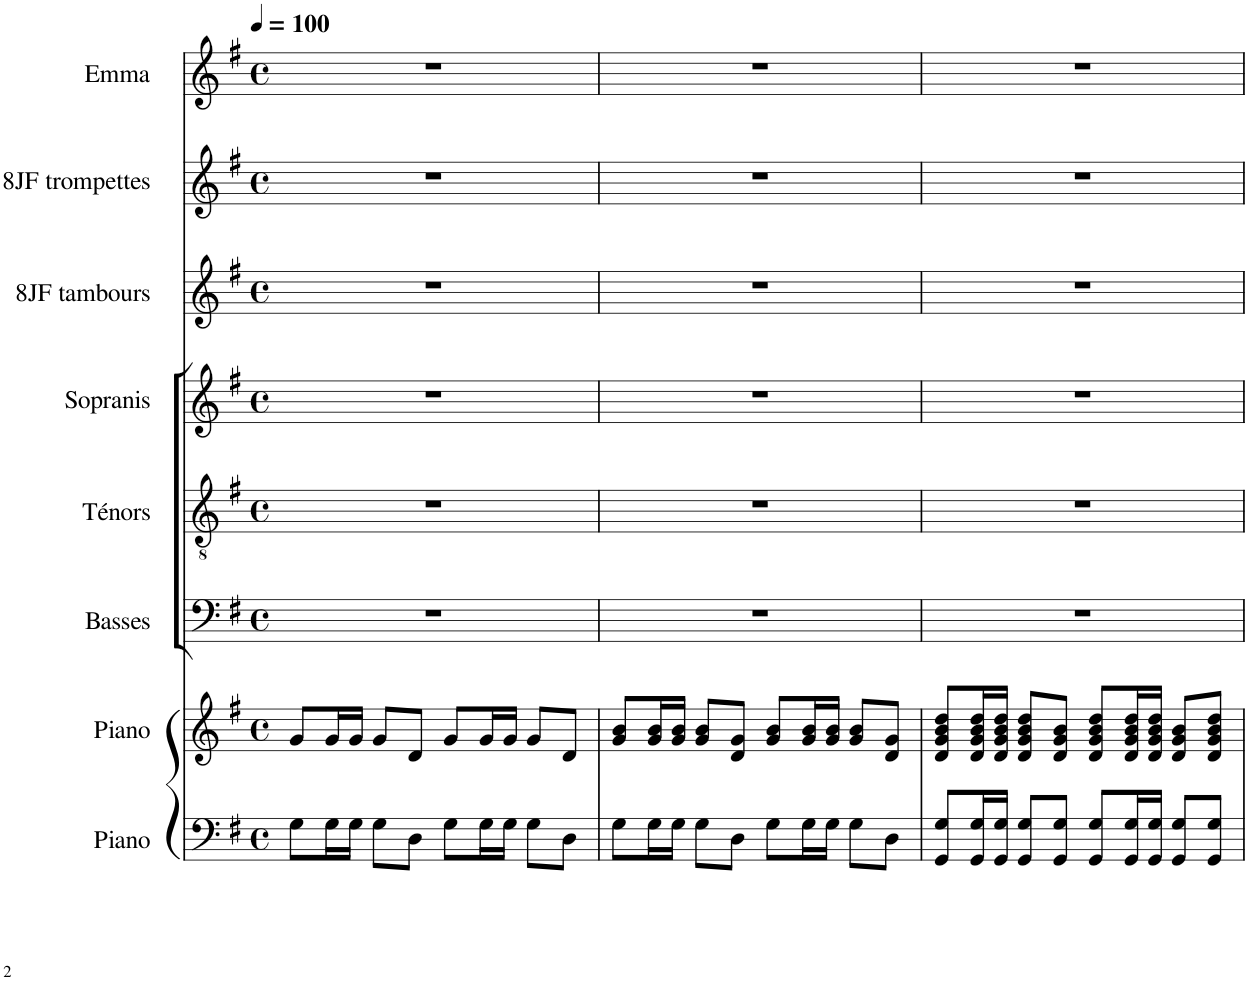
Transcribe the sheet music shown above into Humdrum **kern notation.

**kern	**kern	**kern	**kern	**kern	**kern	**kern	**kern
*part8	*part7	*part6	*part5	*part4	*part3	*part2	*part1
*staff8	*staff7	*staff6	*staff5	*staff4	*staff3	*staff2	*staff1
*I"Piano	*I"Piano	*I"Basses	*I"Ténors	*I"Sopranis	*I"8JF tambours	*I"8JF trompettes	*I"Emma
*I'Pia.	*I'Pia.	*I'B.	*I'T.	*I'S.	*I'8T.	*	*I'E.
*clefF4	*clefG2	*clefF4	*clefGv2	*clefG2	*clefG2	*clefG2	*clefG2
*	*Trd1c2	*	*	*	*	*Trd1c2	*Trd1c2
*k[f#]	*k[f#]	*k[f#]	*k[f#]	*k[f#]	*k[f#]	*k[f#]	*k[f#]
*M4/4	*M4/4	*M4/4	*M4/4	*M4/4	*M4/4	*M4/4	*M4/4
*met(c)	*met(c)	*met(c)	*met(c)	*met(c)	*met(c)	*met(c)	*met(c)
*MM100	*MM100	*MM100	*MM100	*MM100	*MM100	*MM100	*MM100
=1	=1	=1	=1	=1	=1	=1	=1
8G\L	8g/L	1r	1r	1r	1r	1r	1r
16G\L	16g/L	.	.	.	.	.	.
16G\JJ	16g/JJ	.	.	.	.	.	.
8G\L	8g/L	.	.	.	.	.	.
8D\J	8d/J	.	.	.	.	.	.
8G\L	8g/L	.	.	.	.	.	.
16G\L	16g/L	.	.	.	.	.	.
16G\JJ	16g/JJ	.	.	.	.	.	.
8G\L	8g/L	.	.	.	.	.	.
8D\J	8d/J	.	.	.	.	.	.
=2	=2	=2	=2	=2	=2	=2	=2
8G\L	8g/ 8b/L	1r	1r	1r	1r	1r	1r
16G\L	16g/ 16b/L	.	.	.	.	.	.
16G\JJ	16g/ 16b/JJ	.	.	.	.	.	.
8G\L	8g/ 8b/L	.	.	.	.	.	.
8D\J	8d/ 8g/J	.	.	.	.	.	.
8G\L	8g/ 8b/L	.	.	.	.	.	.
16G\L	16g/ 16b/L	.	.	.	.	.	.
16G\JJ	16g/ 16b/JJ	.	.	.	.	.	.
8G\L	8g/ 8b/L	.	.	.	.	.	.
8D\J	8d/ 8g/J	.	.	.	.	.	.
=3	=3	=3	=3	=3	=3	=3	=3
8GG/ 8G/L	8d/ 8g/ 8b/ 8dd/L	1r	1r	1r	1r	1r	1r
16GG/ 16G/L	16d/ 16g/ 16b/ 16dd/L	.	.	.	.	.	.
16GG/ 16G/JJ	16d/ 16g/ 16b/ 16dd/JJ	.	.	.	.	.	.
8GG/ 8G/L	8d/ 8g/ 8b/ 8dd/L	.	.	.	.	.	.
8GG/ 8G/J	8d/ 8g/ 8b/J	.	.	.	.	.	.
8GG/ 8G/L	8d/ 8g/ 8b/ 8dd/L	.	.	.	.	.	.
16GG/ 16G/L	16d/ 16g/ 16b/ 16dd/L	.	.	.	.	.	.
16GG/ 16G/JJ	16d/ 16g/ 16b/ 16dd/JJ	.	.	.	.	.	.
8GG/ 8G/L	8d/ 8g/ 8b/L	.	.	.	.	.	.
8GG/ 8G/J	8d/ 8g/ 8b/ 8dd/J	.	.	.	.	.	.
=	=	=	=	=	=	=	=
*-	*-	*-	*-	*-	*-	*-	*-
